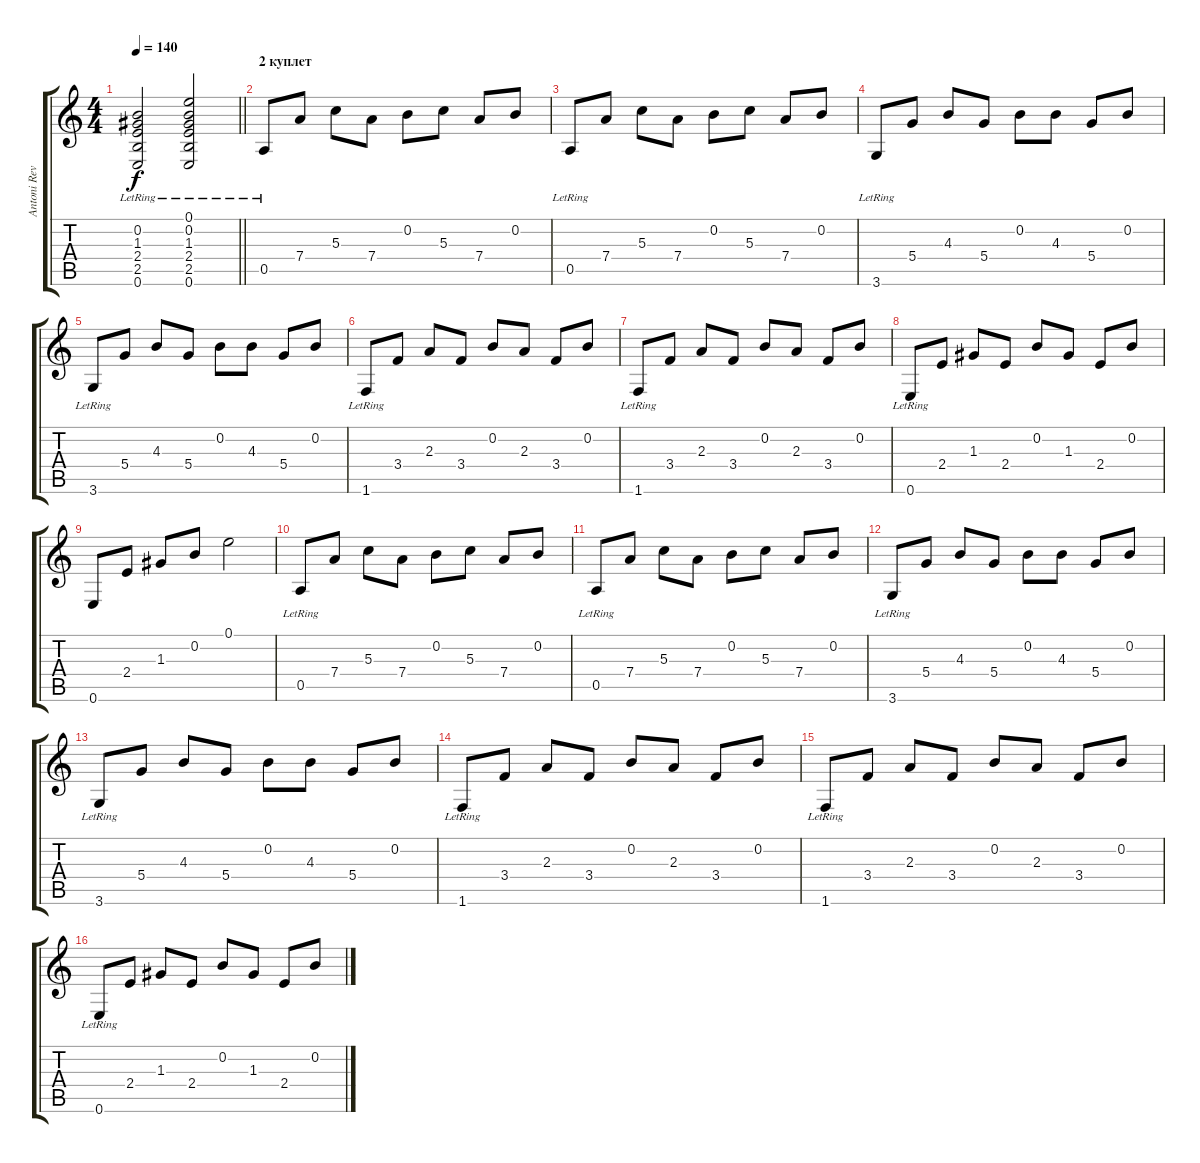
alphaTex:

\track ("Antoni Revenson" "Antoni Rev") {instrument overdrivenguitar}
\staff {score tabs}
\tuning (E4 B3 G3 D3 A2 E2) {hide}
\ts (4 4)
\tempo 140
\clef g2
\barLineRight lightlight
\ks c
(0.2{lr} 1.3{lr} 2.4{lr} 2.5{lr} 0.6{lr}).2{dy f} (0.1{lr} 0.2{lr} 1.3{lr} 2.4{lr} 2.5{lr} 0.6{lr}).2 |
\section ("" "2 куплет")
0.5{lr}.8 7.4.8 5.3.8 7.4.8 0.2.8 5.3.8 7.4.8 0.2.8 |
0.5{lr}.8 7.4.8 5.3.8 7.4.8 0.2.8 5.3.8 7.4.8 0.2.8 |
3.6{lr}.8 5.4.8 4.3.8 5.4.8 0.2.8 4.3.8 5.4.8 0.2.8 |
3.6{lr}.8 5.4.8 4.3.8 5.4.8 0.2.8 4.3.8 5.4.8 0.2.8 |
1.6{lr}.8 3.4.8 2.3.8 3.4.8 0.2.8 2.3.8 3.4.8 0.2.8 |
1.6{lr}.8 3.4.8 2.3.8 3.4.8 0.2.8 2.3.8 3.4.8 0.2.8 |
0.6{lr}.8 2.4.8 1.3.8 2.4.8 0.2.8 1.3.8 2.4.8 0.2.8 |
0.6.8 2.4.8 1.3.8 0.2.8 0.1.2 |
0.5{lr}.8 7.4.8 5.3.8 7.4.8 0.2.8 5.3.8 7.4.8 0.2.8 |
0.5{lr}.8 7.4.8 5.3.8 7.4.8 0.2.8 5.3.8 7.4.8 0.2.8 |
3.6{lr}.8 5.4.8 4.3.8 5.4.8 0.2.8 4.3.8 5.4.8 0.2.8 |
3.6{lr}.8 5.4.8 4.3.8 5.4.8 0.2.8 4.3.8 5.4.8 0.2.8 |
1.6{lr}.8 3.4.8 2.3.8 3.4.8 0.2.8 2.3.8 3.4.8 0.2.8 |
1.6{lr}.8 3.4.8 2.3.8 3.4.8 0.2.8 2.3.8 3.4.8 0.2.8 |
0.6{lr}.8 2.4.8 1.3.8 2.4.8 0.2.8 1.3.8 2.4.8 0.2.8
